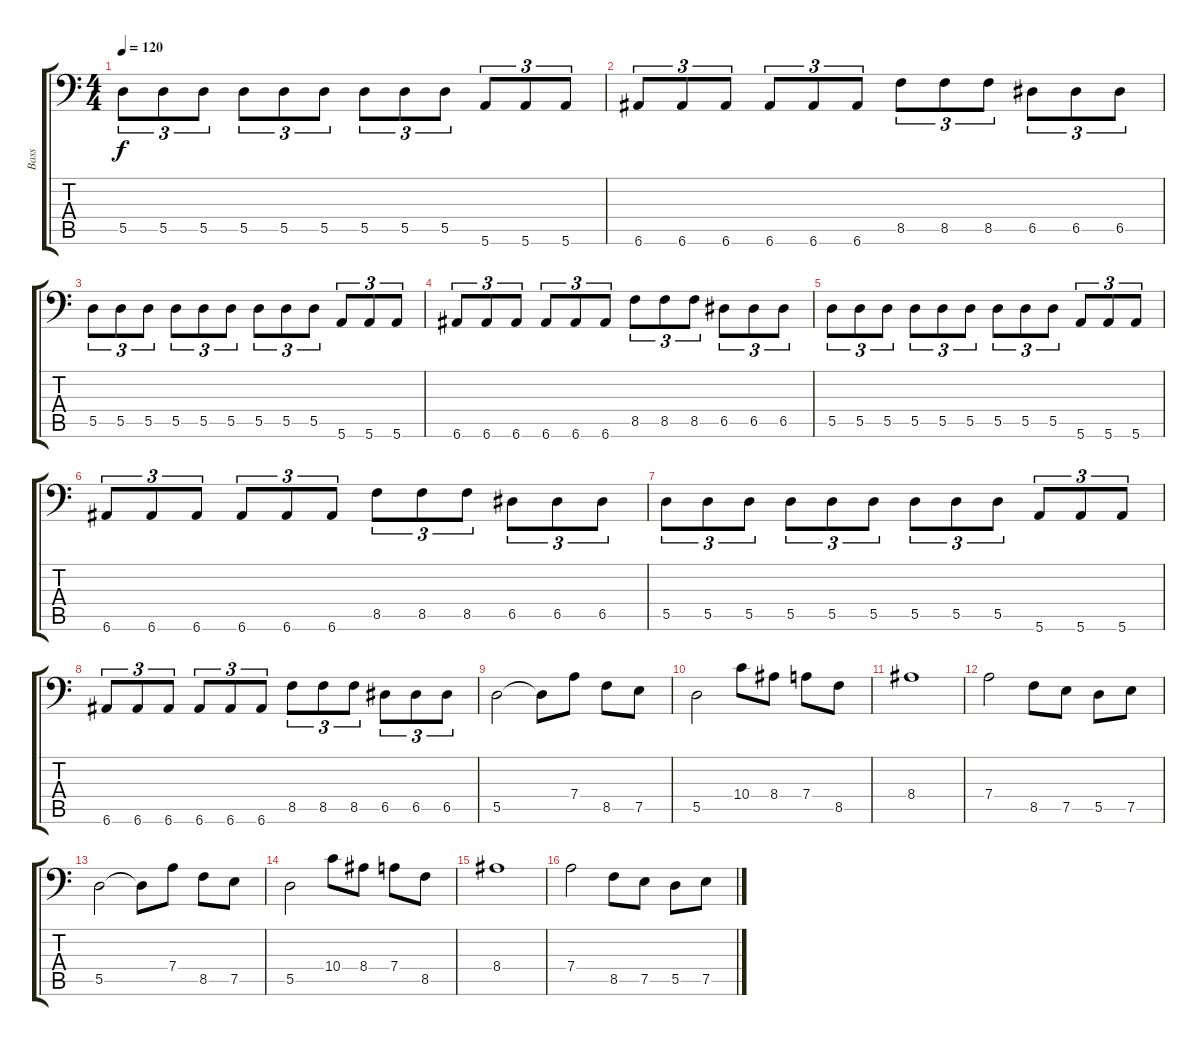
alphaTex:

\track ("Bass" "Bass") {instrument electricbassfinger}
\staff {score tabs}
\tuning (E3 B2 G2 D2 A1 E1) {hide}
\ts (4 4)
\tempo 120
\clef f4
\ks c
5.5.8{tu (3 2) dy f} 5.5.8{tu (3 2)} 5.5.8{tu (3 2)} 5.5.8{tu (3 2)} 5.5.8{tu (3 2)} 5.5.8{tu (3 2)} 5.5.8{tu (3 2)} 5.5.8{tu (3 2)} 5.5.8{tu (3 2)} 5.6.8{tu (3 2)} 5.6.8{tu (3 2)} 5.6.8{tu (3 2)} |
6.6.8{tu (3 2)} 6.6.8{tu (3 2)} 6.6.8{tu (3 2)} 6.6.8{tu (3 2)} 6.6.8{tu (3 2)} 6.6.8{tu (3 2)} 8.5.8{tu (3 2)} 8.5.8{tu (3 2)} 8.5.8{tu (3 2)} 6.5.8{tu (3 2)} 6.5.8{tu (3 2)} 6.5.8{tu (3 2)} |
5.5.8{tu (3 2)} 5.5.8{tu (3 2)} 5.5.8{tu (3 2)} 5.5.8{tu (3 2)} 5.5.8{tu (3 2)} 5.5.8{tu (3 2)} 5.5.8{tu (3 2)} 5.5.8{tu (3 2)} 5.5.8{tu (3 2)} 5.6.8{tu (3 2)} 5.6.8{tu (3 2)} 5.6.8{tu (3 2)} |
6.6.8{tu (3 2)} 6.6.8{tu (3 2)} 6.6.8{tu (3 2)} 6.6.8{tu (3 2)} 6.6.8{tu (3 2)} 6.6.8{tu (3 2)} 8.5.8{tu (3 2)} 8.5.8{tu (3 2)} 8.5.8{tu (3 2)} 6.5.8{tu (3 2)} 6.5.8{tu (3 2)} 6.5.8{tu (3 2)} |
5.5.8{tu (3 2)} 5.5.8{tu (3 2)} 5.5.8{tu (3 2)} 5.5.8{tu (3 2)} 5.5.8{tu (3 2)} 5.5.8{tu (3 2)} 5.5.8{tu (3 2)} 5.5.8{tu (3 2)} 5.5.8{tu (3 2)} 5.6.8{tu (3 2)} 5.6.8{tu (3 2)} 5.6.8{tu (3 2)} |
6.6.8{tu (3 2)} 6.6.8{tu (3 2)} 6.6.8{tu (3 2)} 6.6.8{tu (3 2)} 6.6.8{tu (3 2)} 6.6.8{tu (3 2)} 8.5.8{tu (3 2)} 8.5.8{tu (3 2)} 8.5.8{tu (3 2)} 6.5.8{tu (3 2)} 6.5.8{tu (3 2)} 6.5.8{tu (3 2)} |
5.5.8{tu (3 2)} 5.5.8{tu (3 2)} 5.5.8{tu (3 2)} 5.5.8{tu (3 2)} 5.5.8{tu (3 2)} 5.5.8{tu (3 2)} 5.5.8{tu (3 2)} 5.5.8{tu (3 2)} 5.5.8{tu (3 2)} 5.6.8{tu (3 2)} 5.6.8{tu (3 2)} 5.6.8{tu (3 2)} |
6.6.8{tu (3 2)} 6.6.8{tu (3 2)} 6.6.8{tu (3 2)} 6.6.8{tu (3 2)} 6.6.8{tu (3 2)} 6.6.8{tu (3 2)} 8.5.8{tu (3 2)} 8.5.8{tu (3 2)} 8.5.8{tu (3 2)} 6.5.8{tu (3 2)} 6.5.8{tu (3 2)} 6.5.8{tu (3 2)} |
5.5.2 5.5{t}.8 7.4.8 8.5.8 7.5.8 |
5.5.2 10.4.8 8.4.8 7.4.8 8.5.8 |
8.4.1 |
7.4.2 8.5.8 7.5.8 5.5.8 7.5.8 |
5.5.2 5.5{t}.8 7.4.8 8.5.8 7.5.8 |
5.5.2 10.4.8 8.4.8 7.4.8 8.5.8 |
8.4.1 |
7.4.2 8.5.8 7.5.8 5.5.8 7.5.8
